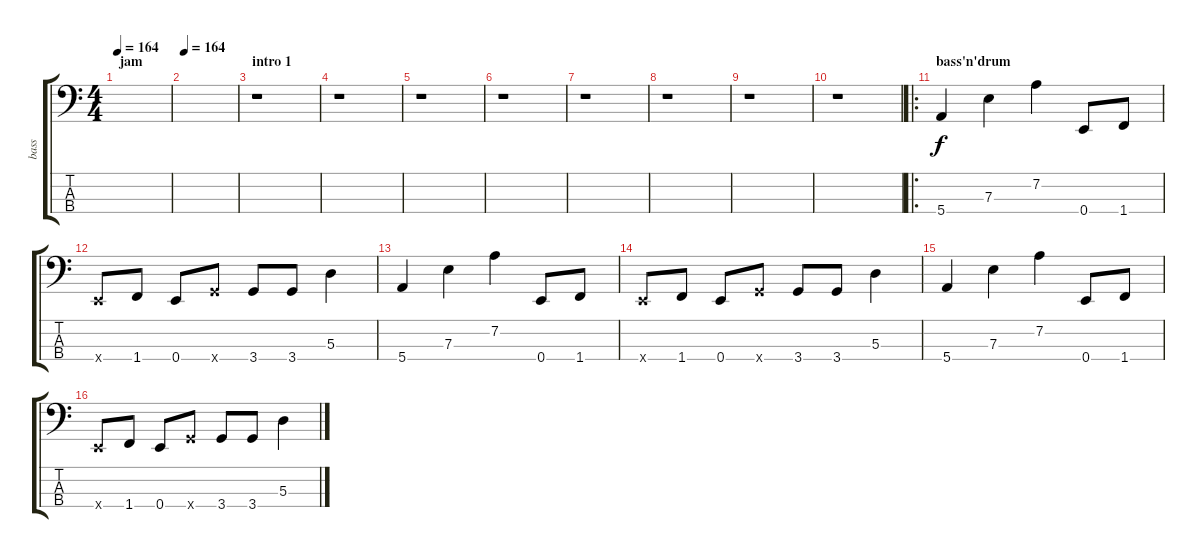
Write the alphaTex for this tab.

\track ("bass" "bass") {instrument electricbasspick}
\staff {score tabs}
\tuning (G2 D2 A1 E1) {hide}
\ts (4 4)
\section ("" "jam")
\tempo 164
\tempo 172
\tempo 164
\clef f4
\ks c
|
\tempo 164
|
\section ("" "intro 1")
r.1 |
r.1 |
r.1 |
r.1 |
r.1 |
r.1 |
r.1 |
r.1 |
\ro
\section ("" "bass'n'drum")
5.4.4 7.3.4 7.2.4 0.4.8 1.4.8 |
0.4{x}.8 1.4.8 0.4.8 3.4{x}.8 3.4.8 3.4.8 5.3.4 |
5.4.4 7.3.4 7.2.4 0.4.8 1.4.8 |
0.4{x}.8 1.4.8 0.4.8 3.4{x}.8 3.4.8 3.4.8 5.3.4 |
5.4.4 7.3.4 7.2.4 0.4.8 1.4.8 |
0.4{x}.8 1.4.8 0.4.8 3.4{x}.8 3.4.8 3.4.8 5.3.4
